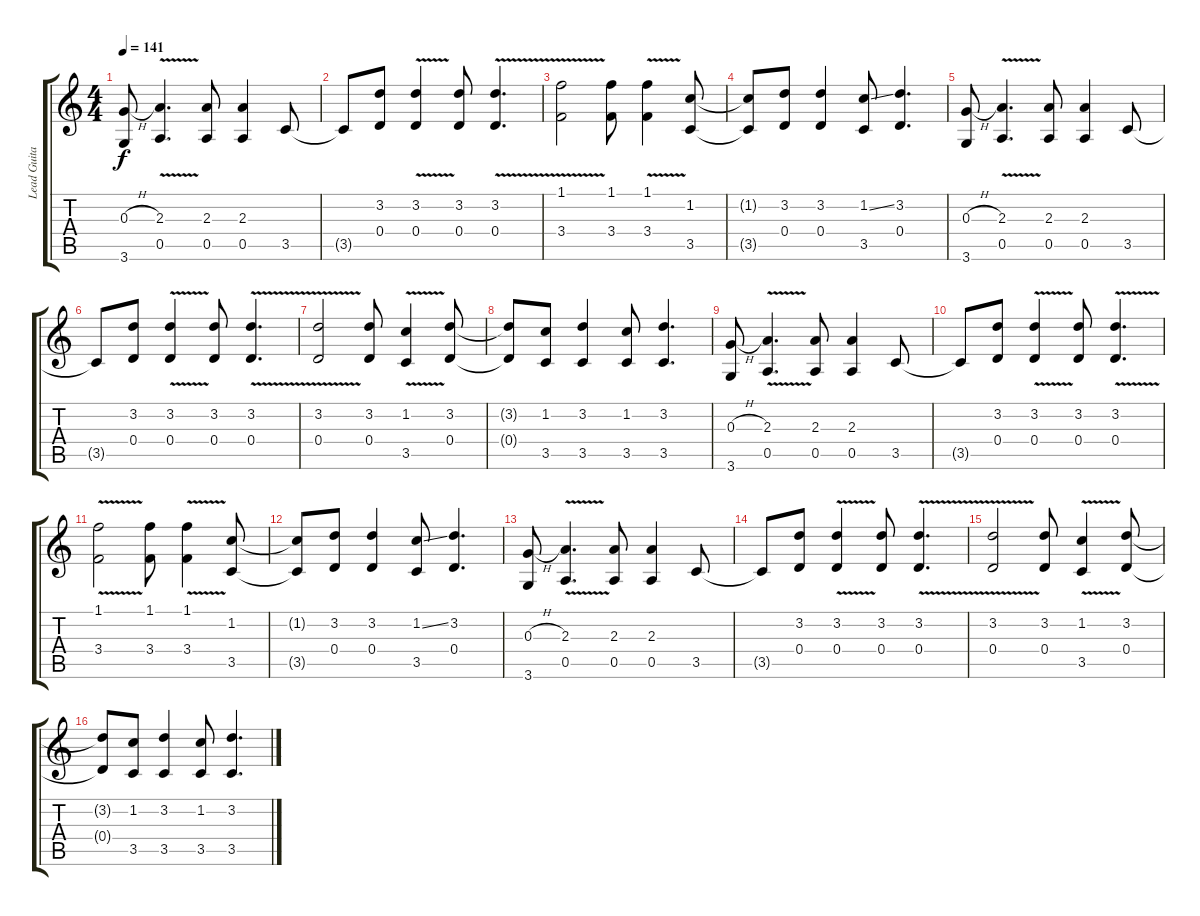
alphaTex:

\track ("Lead Guitar 2" "Lead Guita") {instrument distortionguitar}
\staff {score tabs}
\tuning (E4 B3 G3 D3 A2 E2) {hide}
\ts (4 4)
\tempo 141
\clef g2
\ks c
(0.3{h} 3.6).8{dy f} (2.3{v} 0.5{v}).4{d} (2.3 0.5).8 (2.3 0.5).4 3.5.8 |
3.5{t}.8 (3.2 0.4).8 (3.2{v} 0.4{v}).4 (3.2 0.4).8 (3.2{v} 0.4{v}).4{d} |
(1.1{v} 3.4{v}).2 (1.1 3.4).8 (1.1{v} 3.4{v}).4 (1.2 3.5).8 |
(1.2{t} 3.5{t}).8 (3.2 0.4).8 (3.2 0.4).4 (1.2{ss} 3.5).8 (3.2 0.4).4{d} |
(0.3{h} 3.6).8 (2.3{v} 0.5{v}).4{d} (2.3 0.5).8 (2.3 0.5).4 3.5.8 |
3.5{t}.8 (3.2 0.4).8 (3.2{v} 0.4{v}).4 (3.2 0.4).8 (3.2{v} 0.4{v}).4{d} |
(3.2{v} 0.4{v}).2 (3.2 0.4).8 (1.2{v} 3.5{v}).4 (3.2 0.4).8 |
(3.2{t} 0.4{t}).8 (1.2 3.5).8 (3.2 3.5).4 (1.2 3.5).8 (3.2 3.5).4{d} |
(0.3{h} 3.6).8 (2.3{v} 0.5{v}).4{d} (2.3 0.5).8 (2.3 0.5).4 3.5.8 |
3.5{t}.8 (3.2 0.4).8 (3.2{v} 0.4{v}).4 (3.2 0.4).8 (3.2{v} 0.4{v}).4{d} |
(1.1{v} 3.4{v}).2 (1.1 3.4).8 (1.1{v} 3.4{v}).4 (1.2 3.5).8 |
(1.2{t} 3.5{t}).8 (3.2 0.4).8 (3.2 0.4).4 (1.2{ss} 3.5).8 (3.2 0.4).4{d} |
(0.3{h} 3.6).8 (2.3{v} 0.5{v}).4{d} (2.3 0.5).8 (2.3 0.5).4 3.5.8 |
3.5{t}.8 (3.2 0.4).8 (3.2{v} 0.4{v}).4 (3.2 0.4).8 (3.2{v} 0.4{v}).4{d} |
(3.2{v} 0.4{v}).2 (3.2 0.4).8 (1.2{v} 3.5{v}).4 (3.2 0.4).8 |
(3.2{t} 0.4{t}).8 (1.2 3.5).8 (3.2 3.5).4 (1.2 3.5).8 (3.2 3.5).4{d}
